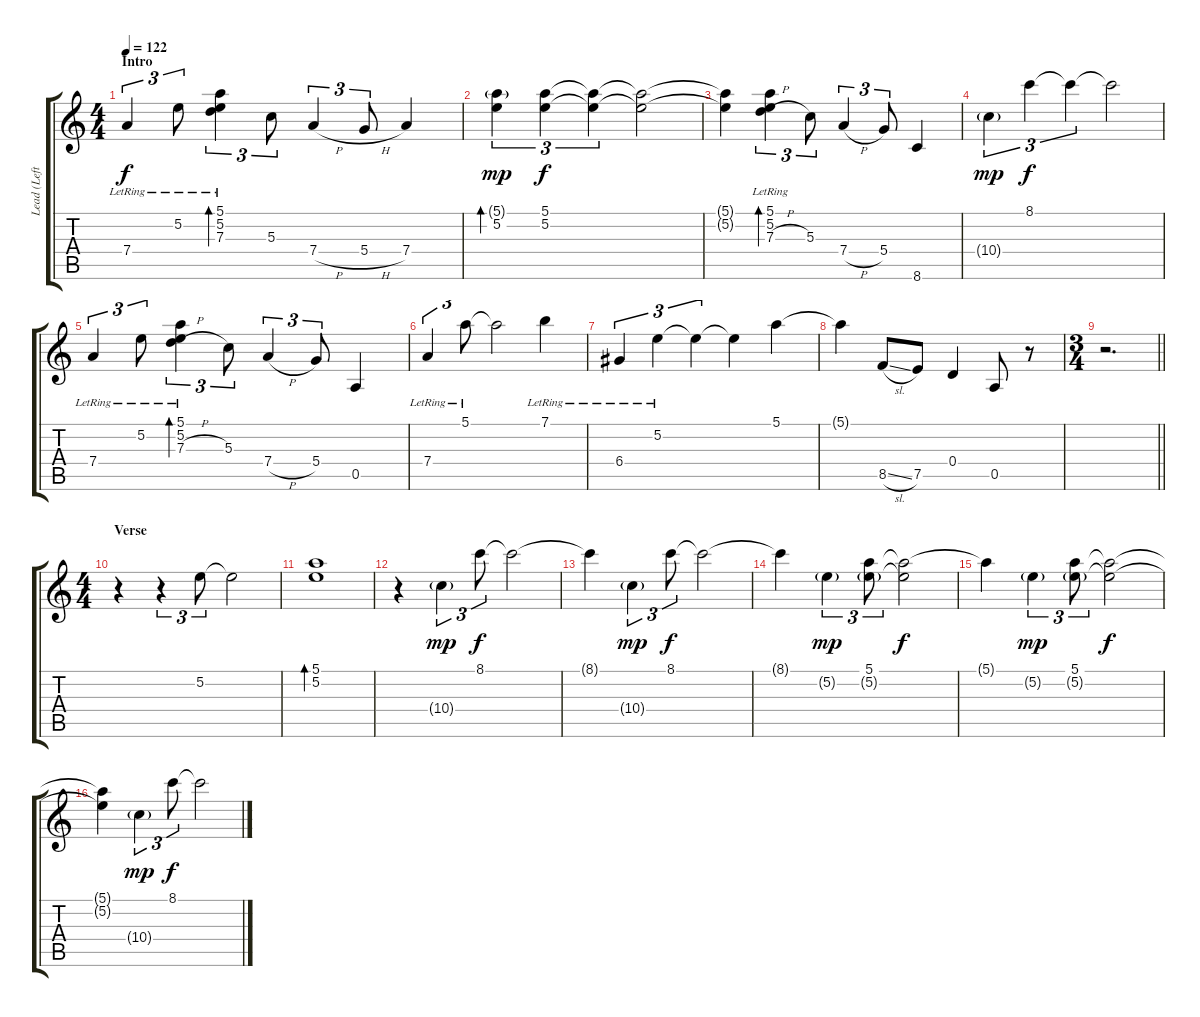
\track ("Lead (Left)" "Lead (Left") {instrument acousticguitarsteel}
\staff {score tabs}
\tuning (E4 B3 G3 D3 A2 E2) {hide}
\ts (4 4)
\section ("" "Intro")
\tempo 122
\clef g2
\ks c
7.4{lr}.4{tu (3 2) dy f instrument acousticguitarsteel} 5.2{lr}.8{tu (3 2)} (5.1{lr} 5.2{lr} 7.3{lr}).4{tu (3 2) bd 120} 5.3.8{tu (3 2)} 7.4{h}.4{tu (3 2)} 5.4{h}.8{tu (3 2)} 7.4.4 |
(5.1{g} 5.2).4{tu (3 2) bd 120 dy mp} (5.1 5.2).4{tu (3 2) dy f} (5.1{t} 5.2{t}).4{tu (3 2)} (5.1{t} 5.2{t}).2 |
(5.1{t} 5.2{t}).4 (5.1{lr} 5.2{lr} 7.3{h lr}).4{tu (3 2) bd 120} 5.3.8{tu (3 2)} 7.4{h}.4{tu (3 2)} 5.4.8{tu (3 2)} 8.6.4 |
10.4{g}.4{tu (3 2) dy mp} 8.1.4{tu (3 2) dy f} 8.1{t}.4{tu (3 2)} 8.1{t}.2 |
7.4{lr}.4{tu (3 2)} 5.2{lr}.8{tu (3 2)} (5.1{lr} 5.2{lr} 7.3{h lr}).4{tu (3 2) bd 120} 5.3.8{tu (3 2)} 7.4{h}.4{tu (3 2)} 5.4.8{tu (3 2)} 0.5.4 |
7.4{lr}.4{tu (3 2)} 5.1{lr}.8{tu (3 2)} 5.1{t}.2 7.1{lr}.4 |
6.4{lr}.4{tu (3 2)} 5.2{lr}.4{tu (3 2)} 5.2{t}.4{tu (3 2)} 5.2{t}.4 5.1.4 |
5.1{t}.4 8.5{sl}.8 7.5.8 0.4.4 0.5.8 r.8 |
\ts (3 4)
\barLineRight lightlight
r.2{d} |
\ts (4 4)
\section ("" "Verse")
r.4{volume 12} r.4{tu (3 2)} 5.2.8{tu (3 2)} 5.2{t}.2 |
(5.1 5.2).1{bd 120} |
r.4 10.4{g}.4{tu (3 2) dy mp} 8.1.8{tu (3 2) dy f} 8.1{t}.2 |
8.1{t}.4 10.4{g}.4{tu (3 2) dy mp} 8.1.8{tu (3 2) dy f} 8.1{t}.2 |
8.1{t}.4 5.2{g}.4{tu (3 2) dy mp} (5.1 5.2{g}).8{tu (3 2)} (5.1{t} 5.2{t}).2{dy f} |
5.1{t}.4 5.2{g}.4{tu (3 2) dy mp} (5.1 5.2{g}).8{tu (3 2)} (5.1{t} 5.2{t}).2{dy f} |
(5.1{t} 5.2{t}).4 10.4{g}.4{tu (3 2) dy mp} 8.1.8{tu (3 2) dy f} 8.1{t}.2
